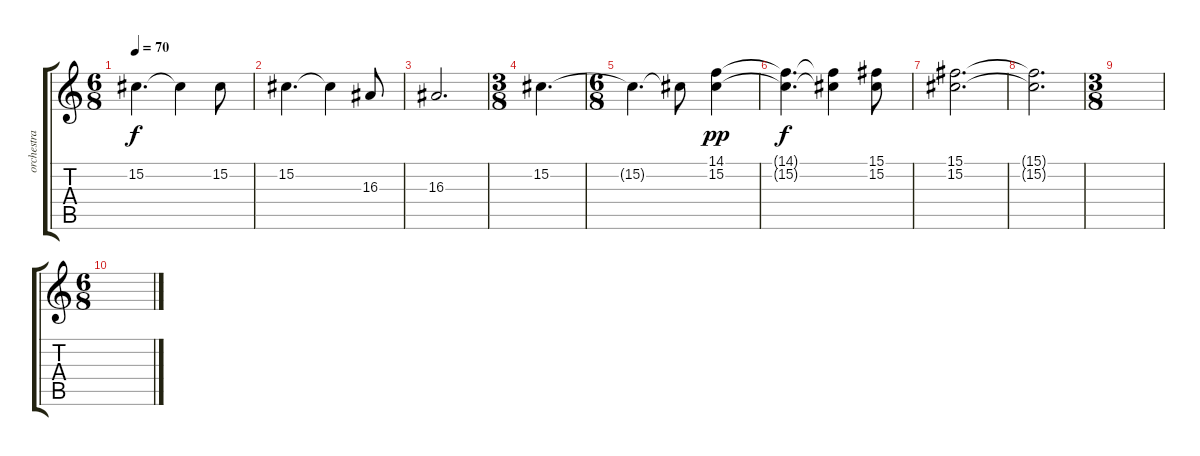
\track ("orchestra" "orchestra") {instrument stringensemble1}
\staff {score tabs}
\tuning (Eb4 Bb3 Gb3 Db3 Ab2 Eb2) {hide}
\ts (6 8)
\tempo 70
\clef g2
\ks c
15.2{t}.4{d dy f} 15.2{t}.4 15.2.8 |
15.2.4{d} 15.2{t}.4 16.3.8 |
16.3.2{d} |
\ts (3 8)
15.2.4{d} |
\ts (6 8)
15.2{t}.4{d} 15.2{t}.8 (14.1 15.2).4{dy pp} |
(14.1{t} 15.2{t}).4{d dy f} (14.1{t} 15.2{t}).4 (15.1 15.2).8 |
(15.1 15.2).2{d} |
(15.1{t} 15.2{t}).2{d} |
\ts (3 8)
|
\ts (6 8)
